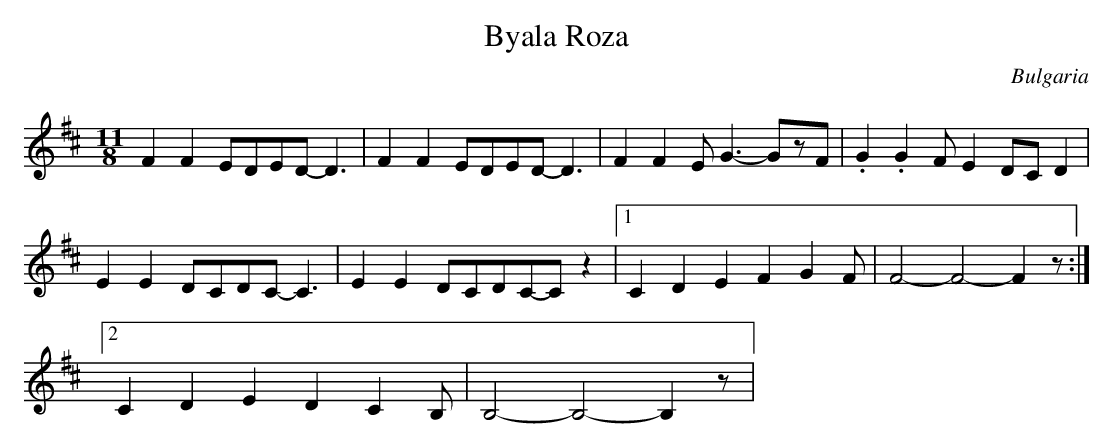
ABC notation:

X:1
T: Byala Roza
O: Bulgaria
M: 11/8
L: 1/8
K: Bm
F2F2 EDED-D3| F2F2 EDED-D3|\
F2F2 EG3-GzF| .G2.G2 FE2DCD2|
E2E2 DCDC-C3| E2E2 DCDC-Cz2|\
[1C2D2 E2F2 G2F|F4-  F4- F2z:|
[2C2D2 E2D2 C2B,|B,4-  B,4- B,2z|
